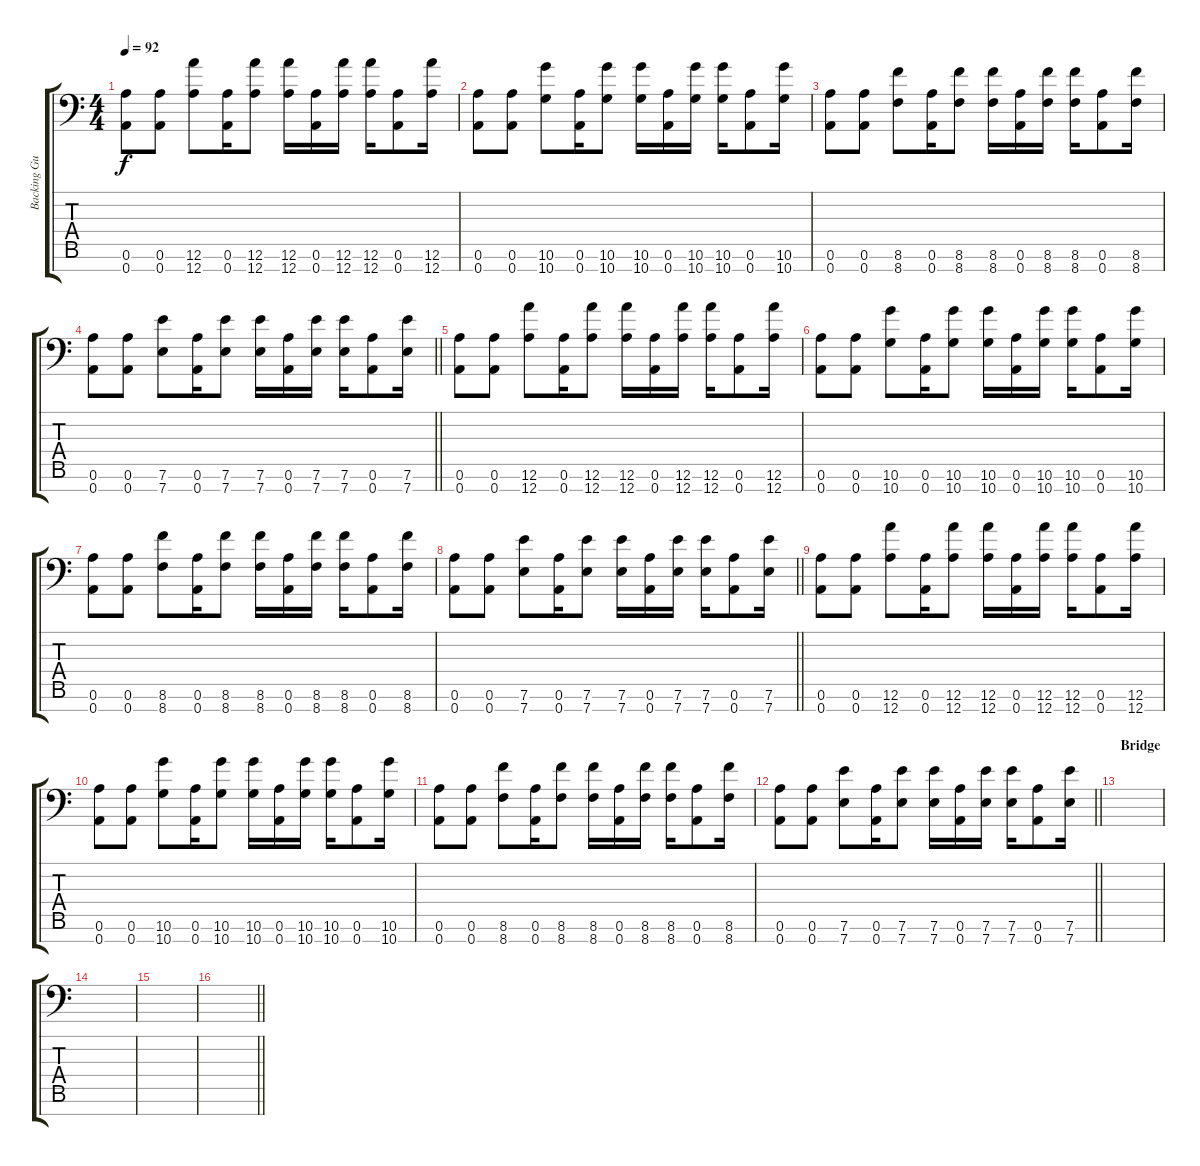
\track ("Backing Guitar" "Backing Gu") {instrument distortionguitar}
\staff {score tabs}
\tuning (E4 B3 G3 D3 D3 A2 A1) {hide}
\ts (4 4)
\tempo 92
\clef f4
\ks c
(0.6 0.7).8{dy f} (0.6 0.7).8 (12.6 12.7).8 (0.6 0.7).16 (12.6 12.7).8 (12.6 12.7).16 (0.6 0.7).16 (12.6 12.7).16 (12.6 12.7).16 (0.6 0.7).8 (12.6 12.7).16 |
(0.6 0.7).8 (0.6 0.7).8 (10.6 10.7).8 (0.6 0.7).16 (10.6 10.7).8 (10.6 10.7).16 (0.6 0.7).16 (10.6 10.7).16 (10.6 10.7).16 (0.6 0.7).8 (10.6 10.7).16 |
(0.6 0.7).8 (0.6 0.7).8 (8.6 8.7).8 (0.6 0.7).16 (8.6 8.7).8 (8.6 8.7).16 (0.6 0.7).16 (8.6 8.7).16 (8.6 8.7).16 (0.6 0.7).8 (8.6 8.7).16 |
\barLineRight lightlight
(0.6 0.7).8 (0.6 0.7).8 (7.6 7.7).8 (0.6 0.7).16 (7.6 7.7).8 (7.6 7.7).16 (0.6 0.7).16 (7.6 7.7).16 (7.6 7.7).16 (0.6 0.7).8 (7.6 7.7).16 |
(0.6 0.7).8 (0.6 0.7).8 (12.6 12.7).8 (0.6 0.7).16 (12.6 12.7).8 (12.6 12.7).16 (0.6 0.7).16 (12.6 12.7).16 (12.6 12.7).16 (0.6 0.7).8 (12.6 12.7).16 |
(0.6 0.7).8 (0.6 0.7).8 (10.6 10.7).8 (0.6 0.7).16 (10.6 10.7).8 (10.6 10.7).16 (0.6 0.7).16 (10.6 10.7).16 (10.6 10.7).16 (0.6 0.7).8 (10.6 10.7).16 |
(0.6 0.7).8 (0.6 0.7).8 (8.6 8.7).8 (0.6 0.7).16 (8.6 8.7).8 (8.6 8.7).16 (0.6 0.7).16 (8.6 8.7).16 (8.6 8.7).16 (0.6 0.7).8 (8.6 8.7).16 |
\barLineRight lightlight
(0.6 0.7).8 (0.6 0.7).8 (7.6 7.7).8 (0.6 0.7).16 (7.6 7.7).8 (7.6 7.7).16 (0.6 0.7).16 (7.6 7.7).16 (7.6 7.7).16 (0.6 0.7).8 (7.6 7.7).16 |
(0.6 0.7).8 (0.6 0.7).8 (12.6 12.7).8 (0.6 0.7).16 (12.6 12.7).8 (12.6 12.7).16 (0.6 0.7).16 (12.6 12.7).16 (12.6 12.7).16 (0.6 0.7).8 (12.6 12.7).16 |
(0.6 0.7).8 (0.6 0.7).8 (10.6 10.7).8 (0.6 0.7).16 (10.6 10.7).8 (10.6 10.7).16 (0.6 0.7).16 (10.6 10.7).16 (10.6 10.7).16 (0.6 0.7).8 (10.6 10.7).16 |
(0.6 0.7).8 (0.6 0.7).8 (8.6 8.7).8 (0.6 0.7).16 (8.6 8.7).8 (8.6 8.7).16 (0.6 0.7).16 (8.6 8.7).16 (8.6 8.7).16 (0.6 0.7).8 (8.6 8.7).16 |
\barLineRight lightlight
(0.6 0.7).8 (0.6 0.7).8 (7.6 7.7).8 (0.6 0.7).16 (7.6 7.7).8 (7.6 7.7).16 (0.6 0.7).16 (7.6 7.7).16 (7.6 7.7).16 (0.6 0.7).8 (7.6 7.7).16 |
\section ("" "Bridge")
|
|
|
\barLineRight lightlight
